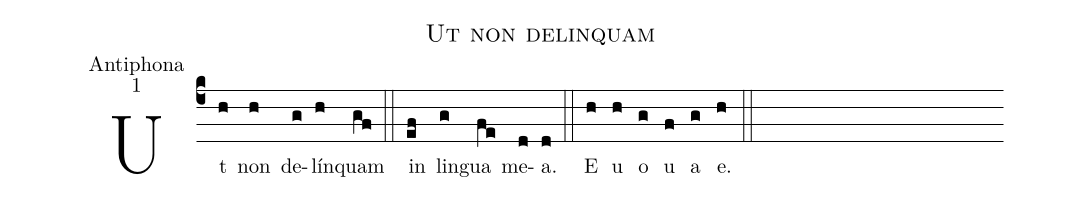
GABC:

name:Ut non delinquam;
office-part:Antiphona;
mode:1;
%%
(c4)Ut(h) non(h) de(g)lín(h)quam(gf) (::) in(ef) lin(g)gua(fe) me(d)a.(d) (::) E(h) u(h) o(g) u(f) a(g) e.(h) (::)
